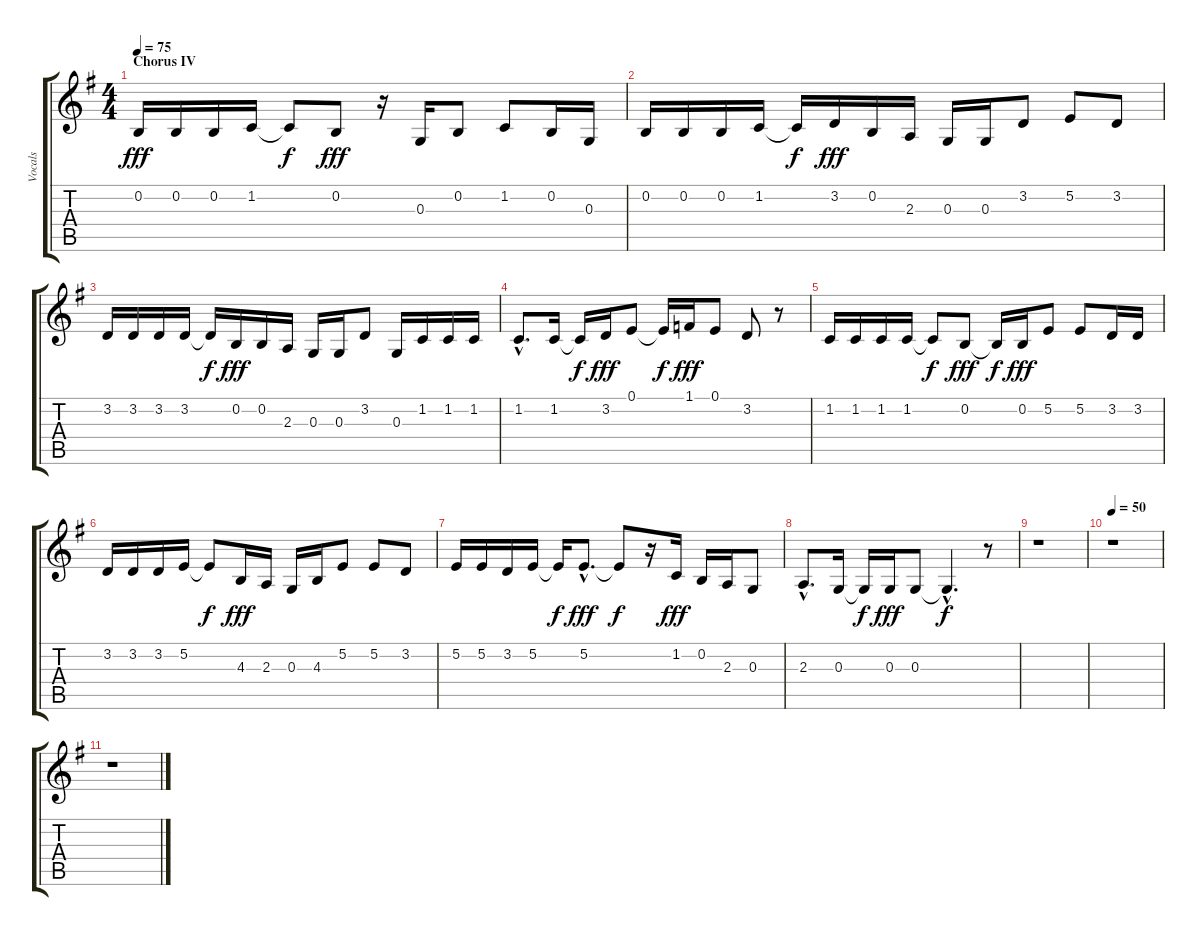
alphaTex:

\track ("Vocals" "Vocals") {instrument lead6voice}
\staff {score tabs}
\tuning (E4 B3 G3 D3 A2 E2) {hide}
\ts (4 4)
\section ("" "Chorus IV")
\tempo 75
\clef g2
\ks g
0.2.16{dy fff} 0.2.16 0.2.16 1.2.16 1.2{t}.8{dy f} 0.2.8{dy fff} r.16 0.3.16 0.2.8 1.2.8 0.2.16 0.3.16 |
0.2.16 0.2.16 0.2.16 1.2.16 1.2{t}.16{dy f} 3.2.16{dy fff} 0.2.16 2.3.16 0.3.16 0.3.16 3.2.8 5.2.8 3.2.8 |
3.2.16 3.2.16 3.2.16 3.2.16 3.2{t}.16{dy f} 0.2.16{dy fff} 0.2.16 2.3.16 0.3.16 0.3.16 3.2.8 0.3.16 1.2.16 1.2.16 1.2.16 |
1.2{hac}.8{d} 1.2.16 1.2{t}.16{dy f} 3.2.16{dy fff} 0.1.8 0.1{t}.16{dy f} 1.1.16{dy fff} 0.1.8 3.2.8 r.8 |
1.2.16 1.2.16 1.2.16 1.2.16 1.2{t}.8{dy f} 0.2.8{dy fff} 0.2{t}.16{dy f} 0.2.16{dy fff} 5.2.8 5.2.8 3.2.16 3.2.16 |
3.2.16 3.2.16 3.2.16 5.2.16 5.2{t}.8{dy f} 4.3.16{dy fff} 2.3.16 0.3.16 4.3.16 5.2.8 5.2.8 3.2.8 |
5.2.16 5.2.16 3.2.16 5.2.16 5.2{t}.16{dy f} 5.2{hac}.8{d dy fff} 5.2{t}.8{dy f} r.16 1.2.16{dy fff} 0.2.16 2.3.16 0.3.8 |
2.3{hac}.8{d} 0.3.16 0.3{t}.16{dy f} 0.3.16{dy fff} 0.3.8 0.3{hac t}.4{d dy f} r.8 |
r.1 |
\tempo 50
r.1 |
r.1
